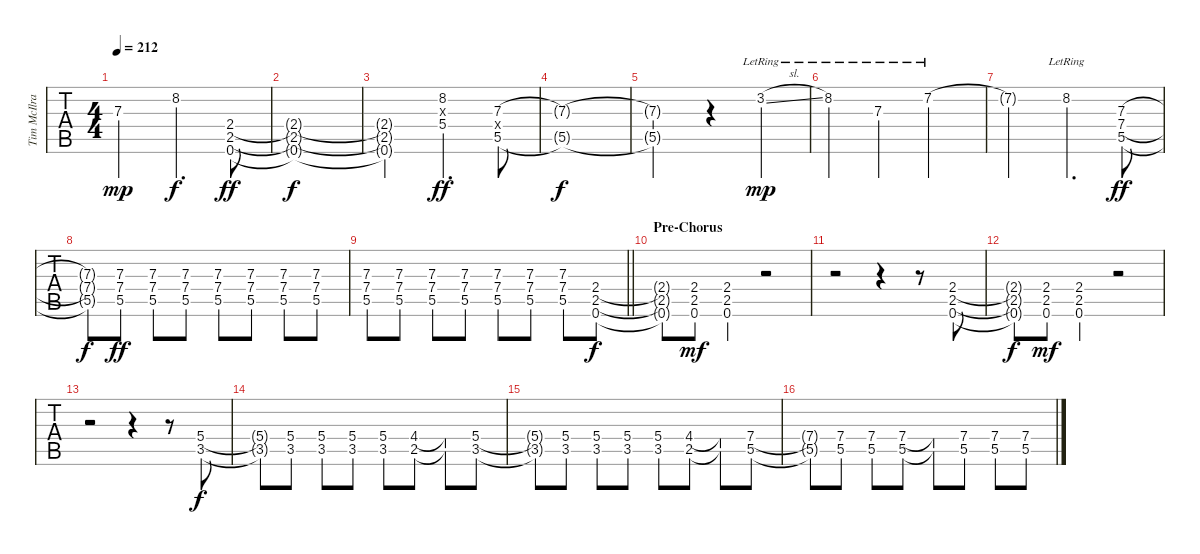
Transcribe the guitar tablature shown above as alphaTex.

\track ("Tim McIlrath - Guitar One" "Tim McIlra") {instrument distortionguitar}
\staff {tabs}
\tuning (Eb4 Bb3 Gb3 Db3 Ab2 Eb2) {hide}
\ts (4 4)
\tempo 212
\clef g2
\ks c
7.3{t}.2{dy mp} 8.2.4{d dy f} (2.4 2.5 0.6).8{dy ff} |
(2.4{t} 2.5{t} 0.6{t}).1{dy f} |
(2.4{t} 2.5{t} 0.6{t}).2 (8.2 5.3{x} 5.4).4{d dy ff} (7.3 5.4{x} 5.5).8 |
(7.3{t} 5.5{t}).1{dy f} |
(7.3{t} 5.5{t}).2 r.4 3.2{sl lr}.4{dy mp} |
8.2{lr}.4 7.3{lr}.4 7.2{lr}.2 |
7.2{t}.2 8.2{lr}.4{d} (7.3 7.4 5.5).8{dy ff} |
(7.3{t} 7.4{t} 5.5{t}).8{dy f} (7.3 7.4 5.5).8{dy ff} (7.3 7.4 5.5).8 (7.3 7.4 5.5).8 (7.3 7.4 5.5).8 (7.3 7.4 5.5).8 (7.3 7.4 5.5).8 (7.3 7.4 5.5).8 |
\barLineRight lightlight
(7.3 7.4 5.5).8 (7.3 7.4 5.5).8 (7.3 7.4 5.5).8 (7.3 7.4 5.5).8 (7.3 7.4 5.5).8 (7.3 7.4 5.5).8 (7.3 7.4 5.5).8 (2.4 2.5 0.6).8{dy f volume 13} |
\section ("" "Pre-Chorus")
(2.4{t} 2.5{t} 0.6{t}).8 (2.4 2.5 0.6).8{dy mf} (2.4 2.5 0.6).4 r.2 |
r.2 r.4 r.8 (2.4 2.5 0.6).8 |
(2.4{t} 2.5{t} 0.6{t}).8{dy f} (2.4 2.5 0.6).8{dy mf} (2.4 2.5 0.6).4 r.2 |
r.2 r.4 r.8 (5.4 3.5).8{dy f} |
(5.4{t} 3.5{t}).8 (5.4 3.5).8 (5.4 3.5).8 (5.4 3.5).8 (5.4 3.5).8 (4.4 2.5).8 (4.4{t} 2.5{t}).8 (5.4 3.5).8 |
(5.4{t} 3.5{t}).8 (5.4 3.5).8 (5.4 3.5).8 (5.4 3.5).8 (5.4 3.5).8 (4.4 2.5).8 (4.4{t} 2.5{t}).8 (7.4 5.5).8 |
(7.4{t} 5.5{t}).8 (7.4 5.5).8 (7.4 5.5).8 (7.4 5.5).8 (7.4{t} 5.5{t}).8 (7.4 5.5).8 (7.4 5.5).8 (7.4 5.5).8
